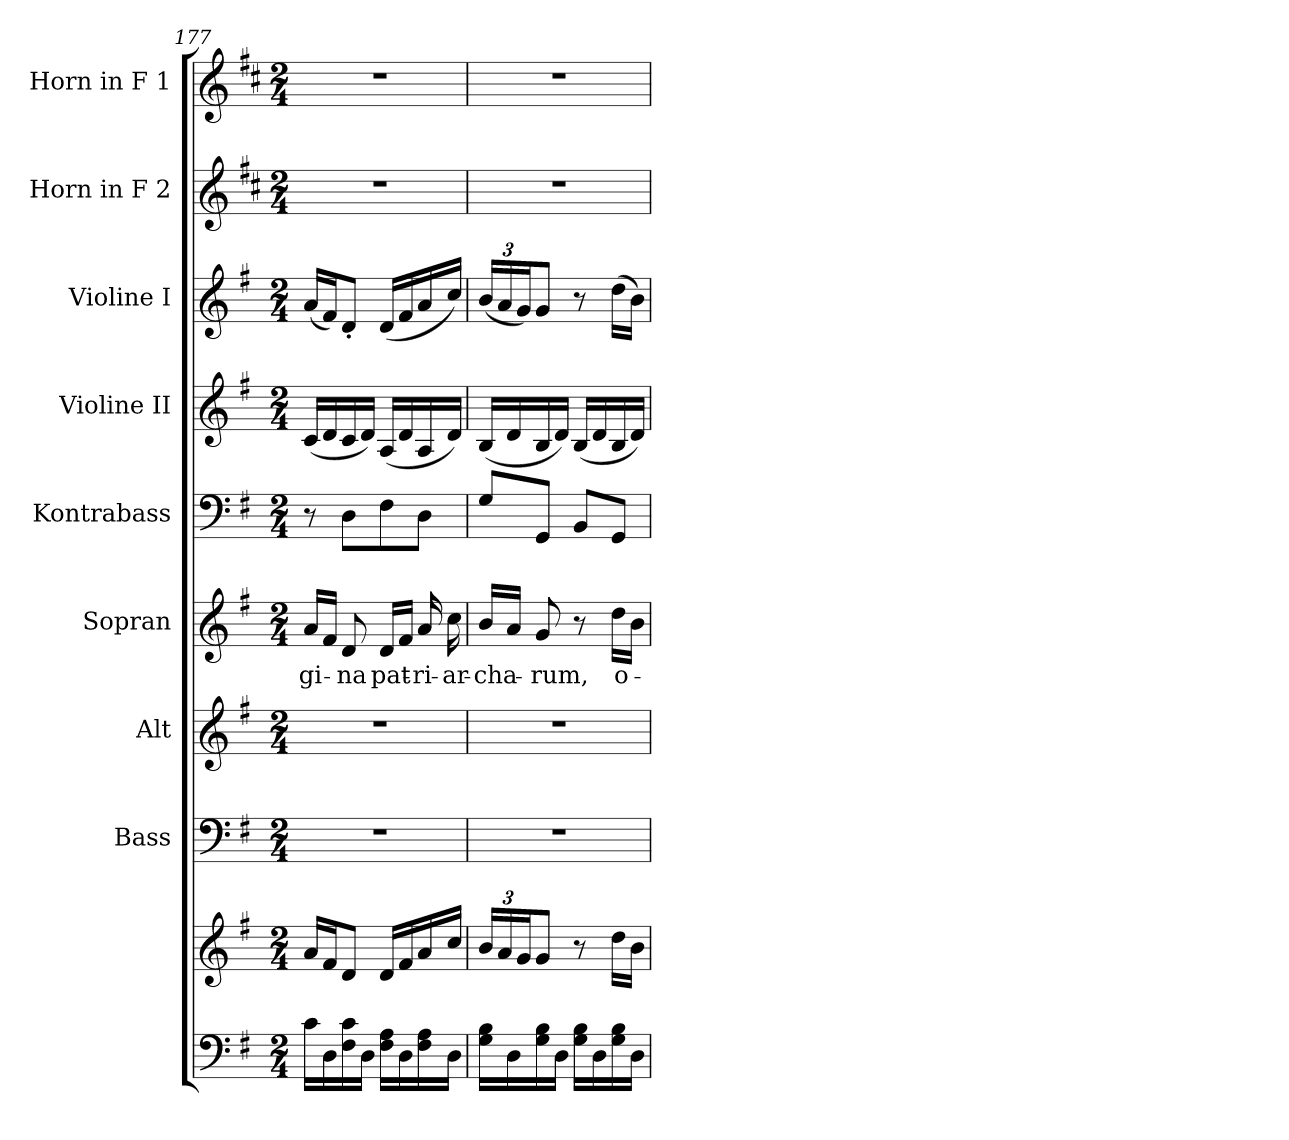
**kern	**kern	**kern	**kern	**kern	**text	**kern	**kern	**kern	**kern	**kern
*part9	*part9	*part8	*part7	*part6	*part6	*part5	*part4	*part3	*part2	*part1
*staff10	*staff9	*staff8	*staff7	*staff6	*staff6	*staff5	*staff4	*staff3	*staff2	*staff1
*	*	*I"Bass	*I"Alt	*I"Sopran	*	*I"Kontrabass	*I"Violine II	*I"Violine I	*I"Horn in F 2	*I"Horn in F 1
*	*	*I'B.	*I'A.	*I'S.	*	*I'Kb.	*I'Vl. II	*I'Vl. I	*I'Hrn. 2	*I'Hrn. 1
*clefF4	*clefG2	*clefF4	*clefG2	*clefG2	*	*clefF4	*clefG2	*clefG2	*clefG2	*clefG2
*	*	*	*	*	*	*ITrd7c12	*	*	*ITrd4c7	*ITrd4c7
*k[f#]	*k[f#]	*k[f#]	*k[f#]	*k[f#]	*	*k[f#]	*k[f#]	*k[f#]	*k[f#]	*k[f#]
*G:	*G:	*G:	*G:	*G:	*	*G:	*G:	*G:	*G:	*G:
*M2/4	*M2/4	*M2/4	*M2/4	*M2/4	*	*M2/4	*M2/4	*M2/4	*M2/4	*M2/4
=177	=177	=177	=177	=177	=177	=177	=177	=177	=177	=177
!	!	!	!	!	!LO:LY:b	!	!	!	!	!
16c\LL	16a/LL	2r	2r	16a/LL	-gi-	8r	(<16c/LL	(<16a/LL	2r	2r
16D\	16f#/J	.	.	16f#/JJ	.	.	16d/	16f#/J)	.	.
!	!	!	!	!	!LO:LY:b	!	!	!	!	!
16F#\ 16c\	8d/J	.	.	8d/	-na	8DD\L	16c/	8d'</J	.	.
16D\JJ	.	.	.	.	.	.	16d/JJ)	.	.	.
!	!	!	!	!	!LO:LY:b	!	!	!	!	!
16F#\ 16A\LL	16d/LL	.	.	16d/LL	pat-	8FF#\	(<16A/LL	(<16d/LL	.	.
16D\	16f#/	.	.	16f#/JJ	.	.	16d/	16f#/	.	.
!	!	!	!	!	!LO:LY:b	!	!	!	!	!
16F#\ 16A\	16a/	.	.	16a/	-ri-	8DD\J	16A/	16a/	.	.
!	!	!	!	!	!LO:LY:b	!	!	!	!	!
16D\JJ	16cc/JJ	.	.	16cc\	-ar-	.	16d/JJ)	16cc/JJ)	.	.
=178	=178	=178	=178	=178	=178	=178	=178	=178	=178	=178
!	!	!	!	!	!LO:LY:b	!	!	!	!	!
16G\ 16B\LL	24b/LL	2r	2r	16b/LL	-cha-	8GG/L	(<16B/LL	(<24b/LL	2r	2r
.	24a/	.	.	.	.	.	.	24a/	.	.
16D\	.	.	.	16a/JJ	.	.	16d/	.	.	.
.	24g/J	.	.	.	.	.	.	24g/J)	.	.
!	!	!	!	!	!LO:LY:b	!	!	!	!	!
16G\ 16B\	8g/J	.	.	8g/	-rum,	8GGG/J	16B/	8g/J	.	.
16D\JJ	.	.	.	.	.	.	16d/JJ)	.	.	.
16G\ 16B\LL	8r	.	.	8r	.	8BBB/L	(<16B/LL	8r	.	.
16D\	.	.	.	.	.	.	16d/	.	.	.
!	!	!	!	!	!LO:LY:b	!	!	!	!	!
16G\ 16B\	16dd\LL	.	.	16dd\LL	o-	8GGG/J	16B/	(>16dd\LL	.	.
16D\JJ	16b\JJ	.	.	16b\JJ	.	.	16d/JJ)	16b\JJ)	.	.
=	=	=	=	=	=	=	=	=	=	=
*-	*-	*-	*-	*-	*-	*-	*-	*-	*-	*-
